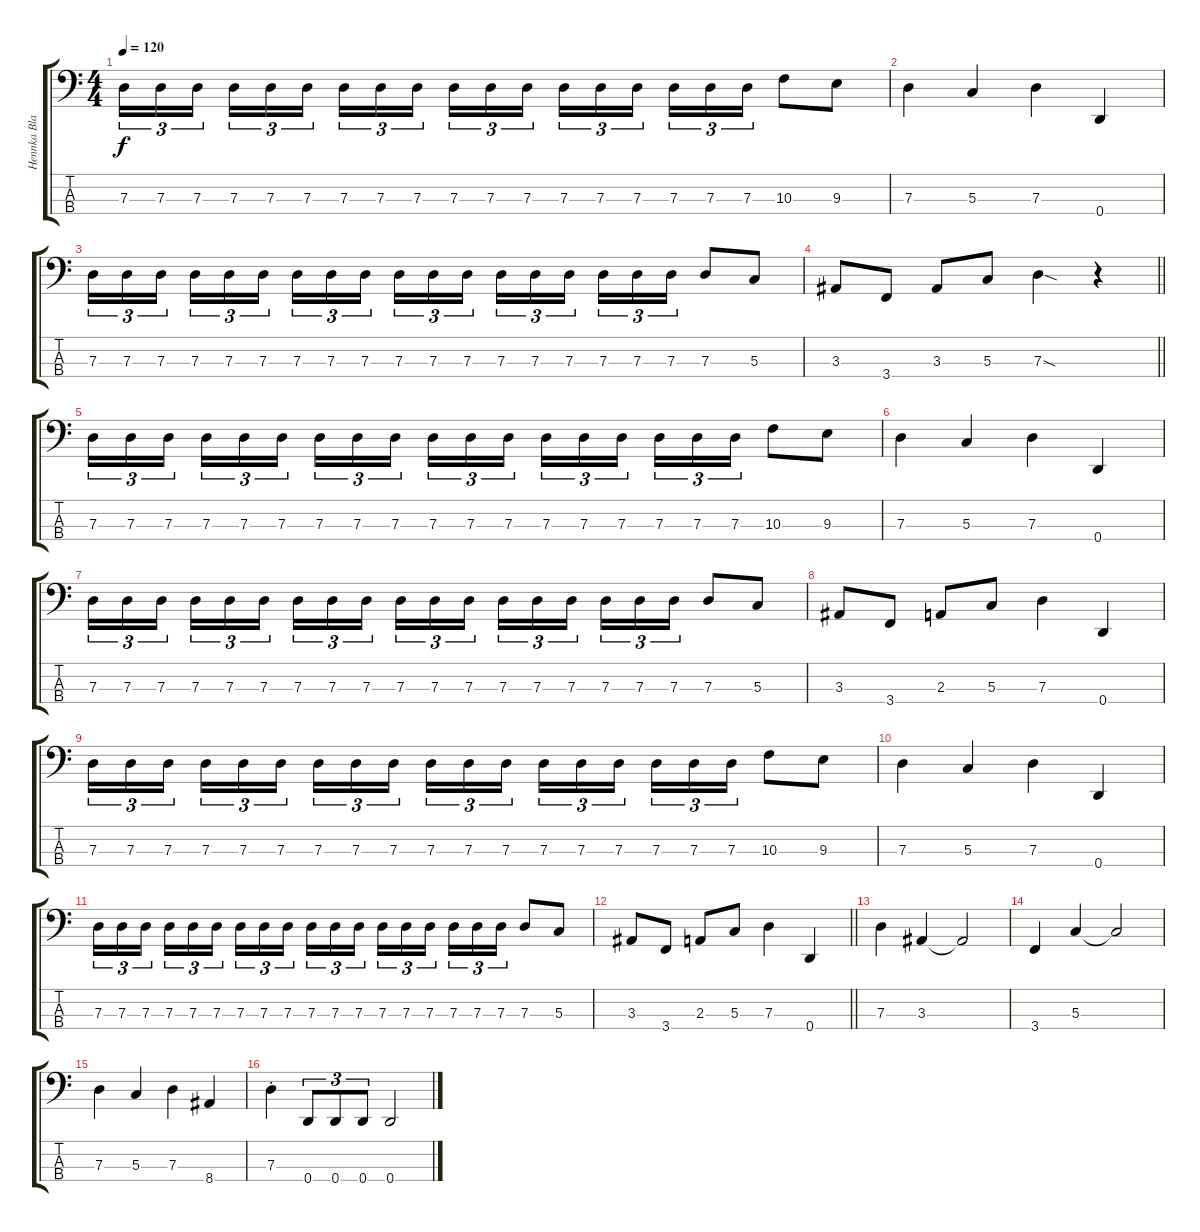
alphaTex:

\track ("Hennka Blacksmith" "Hennka Bla") {instrument electricbasspick}
\staff {score tabs}
\tuning (F2 C2 G1 D1) {hide}
\ts (4 4)
\tempo 120
\clef f4
\ks c
7.3.16{tu (3 2) dy f instrument electricbasspick} 7.3.16{tu (3 2)} 7.3.16{tu (3 2)} 7.3.16{tu (3 2)} 7.3.16{tu (3 2)} 7.3.16{tu (3 2)} 7.3.16{tu (3 2)} 7.3.16{tu (3 2)} 7.3.16{tu (3 2)} 7.3.16{tu (3 2)} 7.3.16{tu (3 2)} 7.3.16{tu (3 2)} 7.3.16{tu (3 2)} 7.3.16{tu (3 2)} 7.3.16{tu (3 2)} 7.3.16{tu (3 2)} 7.3.16{tu (3 2)} 7.3.16{tu (3 2)} 10.3.8 9.3.8 |
7.3.4 5.3.4 7.3.4 0.4.4 |
7.3.16{tu (3 2)} 7.3.16{tu (3 2)} 7.3.16{tu (3 2)} 7.3.16{tu (3 2)} 7.3.16{tu (3 2)} 7.3.16{tu (3 2)} 7.3.16{tu (3 2)} 7.3.16{tu (3 2)} 7.3.16{tu (3 2)} 7.3.16{tu (3 2)} 7.3.16{tu (3 2)} 7.3.16{tu (3 2)} 7.3.16{tu (3 2)} 7.3.16{tu (3 2)} 7.3.16{tu (3 2)} 7.3.16{tu (3 2)} 7.3.16{tu (3 2)} 7.3.16{tu (3 2)} 7.3.8 5.3.8 |
\barLineRight lightlight
3.3.8 3.4.8 3.3.8 5.3.8 7.3{sod}.4 r.4 |
7.3.16{tu (3 2)} 7.3.16{tu (3 2)} 7.3.16{tu (3 2)} 7.3.16{tu (3 2)} 7.3.16{tu (3 2)} 7.3.16{tu (3 2)} 7.3.16{tu (3 2)} 7.3.16{tu (3 2)} 7.3.16{tu (3 2)} 7.3.16{tu (3 2)} 7.3.16{tu (3 2)} 7.3.16{tu (3 2)} 7.3.16{tu (3 2)} 7.3.16{tu (3 2)} 7.3.16{tu (3 2)} 7.3.16{tu (3 2)} 7.3.16{tu (3 2)} 7.3.16{tu (3 2)} 10.3.8 9.3.8 |
7.3.4 5.3.4 7.3.4 0.4.4 |
7.3.16{tu (3 2)} 7.3.16{tu (3 2)} 7.3.16{tu (3 2)} 7.3.16{tu (3 2)} 7.3.16{tu (3 2)} 7.3.16{tu (3 2)} 7.3.16{tu (3 2)} 7.3.16{tu (3 2)} 7.3.16{tu (3 2)} 7.3.16{tu (3 2)} 7.3.16{tu (3 2)} 7.3.16{tu (3 2)} 7.3.16{tu (3 2)} 7.3.16{tu (3 2)} 7.3.16{tu (3 2)} 7.3.16{tu (3 2)} 7.3.16{tu (3 2)} 7.3.16{tu (3 2)} 7.3.8 5.3.8 |
3.3.8 3.4.8 2.3.8 5.3.8 7.3.4 0.4.4 |
7.3.16{tu (3 2)} 7.3.16{tu (3 2)} 7.3.16{tu (3 2)} 7.3.16{tu (3 2)} 7.3.16{tu (3 2)} 7.3.16{tu (3 2)} 7.3.16{tu (3 2)} 7.3.16{tu (3 2)} 7.3.16{tu (3 2)} 7.3.16{tu (3 2)} 7.3.16{tu (3 2)} 7.3.16{tu (3 2)} 7.3.16{tu (3 2)} 7.3.16{tu (3 2)} 7.3.16{tu (3 2)} 7.3.16{tu (3 2)} 7.3.16{tu (3 2)} 7.3.16{tu (3 2)} 10.3.8 9.3.8 |
7.3.4 5.3.4 7.3.4 0.4.4 |
7.3.16{tu (3 2)} 7.3.16{tu (3 2)} 7.3.16{tu (3 2)} 7.3.16{tu (3 2)} 7.3.16{tu (3 2)} 7.3.16{tu (3 2)} 7.3.16{tu (3 2)} 7.3.16{tu (3 2)} 7.3.16{tu (3 2)} 7.3.16{tu (3 2)} 7.3.16{tu (3 2)} 7.3.16{tu (3 2)} 7.3.16{tu (3 2)} 7.3.16{tu (3 2)} 7.3.16{tu (3 2)} 7.3.16{tu (3 2)} 7.3.16{tu (3 2)} 7.3.16{tu (3 2)} 7.3.8 5.3.8 |
\barLineRight lightlight
3.3.8 3.4.8 2.3.8 5.3.8 7.3.4 0.4.4 |
7.3.4 3.3.4 3.3{t}.2 |
3.4.4 5.3.4 5.3{t}.2 |
7.3.4 5.3.4 7.3.4 8.4.4 |
7.3{st}.4 0.4.8{tu (3 2)} 0.4.8{tu (3 2)} 0.4.8{tu (3 2)} 0.4.2
